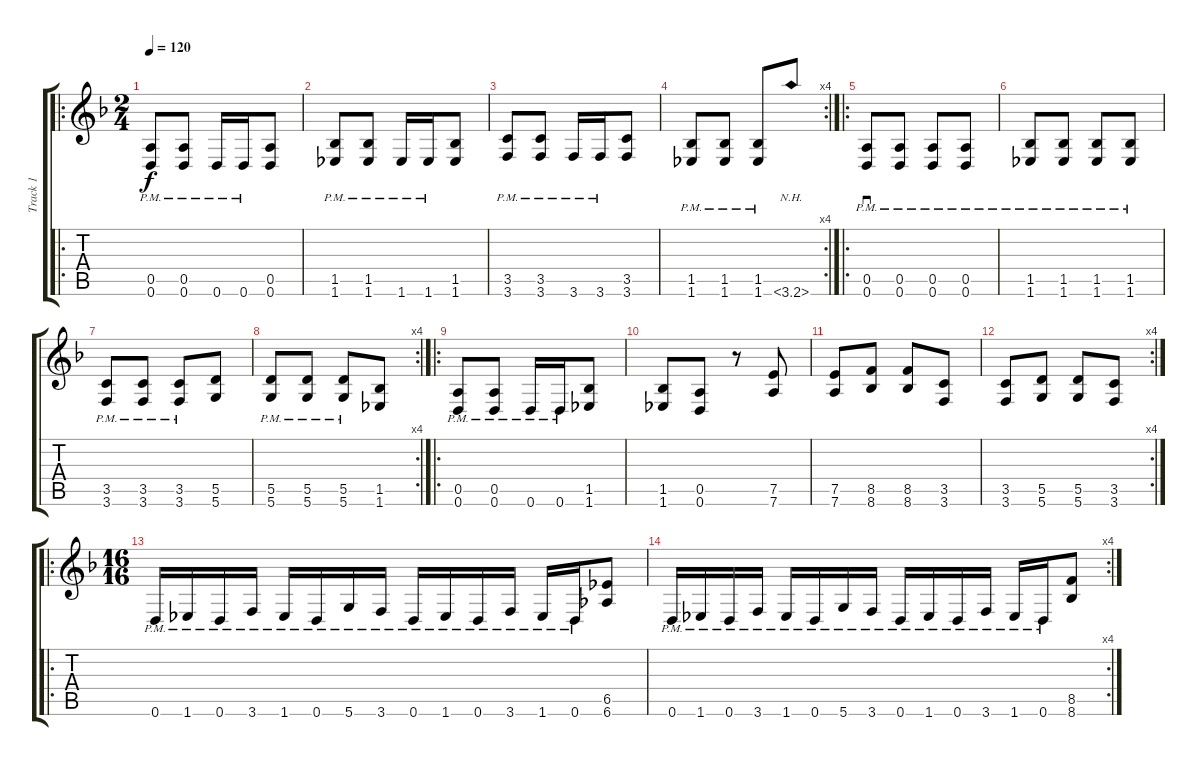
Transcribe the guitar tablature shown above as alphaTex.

\track ("Track 1" "Track 1") {instrument distortionguitar}
\staff {score tabs}
\tuning (E4 B3 G3 D3 A2 D2) {hide}
\ro
\ts (2 4)
\tempo 120
\clef g2
\ks dminor
(0.5{pm} 0.6{pm}).8{dy f instrument distortionguitar} (0.5{pm} 0.6{pm}).8 0.6{pm}.16 0.6{pm}.16 (0.5 0.6).8 |
(1.5{pm} 1.6{pm}).8 (1.5{pm} 1.6{pm}).8 1.6{pm}.16 1.6{pm}.16 (1.5 1.6).8 |
(3.5{pm} 3.6{pm}).8 (3.5{pm} 3.6{pm}).8 3.6{pm}.16 3.6{pm}.16 (3.5 3.6).8 |
\rc 4
(1.5{pm} 1.6{pm}).8 (1.5{pm} 1.6{pm}).8 (1.5{pm} 1.6{pm}).8 3.6{nh}.8 |
\ro
(0.5{pm} 0.6{pm}).8{sd} (0.5{pm} 0.6{pm}).8 (0.5{pm} 0.6{pm}).8 (0.5{pm} 0.6{pm}).8 |
(1.5{pm} 1.6{pm}).8 (1.5{pm} 1.6{pm}).8 (1.5{pm} 1.6{pm}).8 (1.5{pm} 1.6{pm}).8 |
(3.5{pm} 3.6{pm}).8 (3.5{pm} 3.6{pm}).8 (3.5{pm} 3.6{pm}).8 (5.5 5.6).8 |
\rc 4
(5.5{pm} 5.6{pm}).8 (5.5{pm} 5.6{pm}).8 (5.5{pm} 5.6{pm}).8 (1.5 1.6).8 |
\ro
(0.5{pm} 0.6{pm}).8 (0.5{pm} 0.6{pm}).8 0.6{pm}.16 0.6{pm}.16 (1.5 1.6).8 |
(1.5 1.6).8 (0.5 0.6).8 r.8 (7.5 7.6).8 |
(7.5 7.6).8 (8.5 8.6).8 (8.5 8.6).8 (3.5 3.6).8 |
\rc 4
(3.5 3.6).8 (5.5 5.6).8 (5.5 5.6).8 (3.5 3.6).8 |
\ro
\ts (16 16)
0.6{pm}.16 1.6{pm}.16 0.6{pm}.16 3.6{pm}.16 1.6{pm}.16 0.6{pm}.16 5.6{pm}.16 3.6{pm}.16 0.6{pm}.16 1.6{pm}.16 0.6{pm}.16 3.6{pm}.16 1.6{pm}.16 0.6{pm}.16 (6.5 6.6).8 |
\rc 4
0.6{pm}.16 1.6{pm}.16 0.6{pm}.16 3.6{pm}.16 1.6{pm}.16 0.6{pm}.16 5.6{pm}.16 3.6{pm}.16 0.6{pm}.16 1.6{pm}.16 0.6{pm}.16 3.6{pm}.16 1.6{pm}.16 0.6{pm}.16 (8.5 8.6).8
